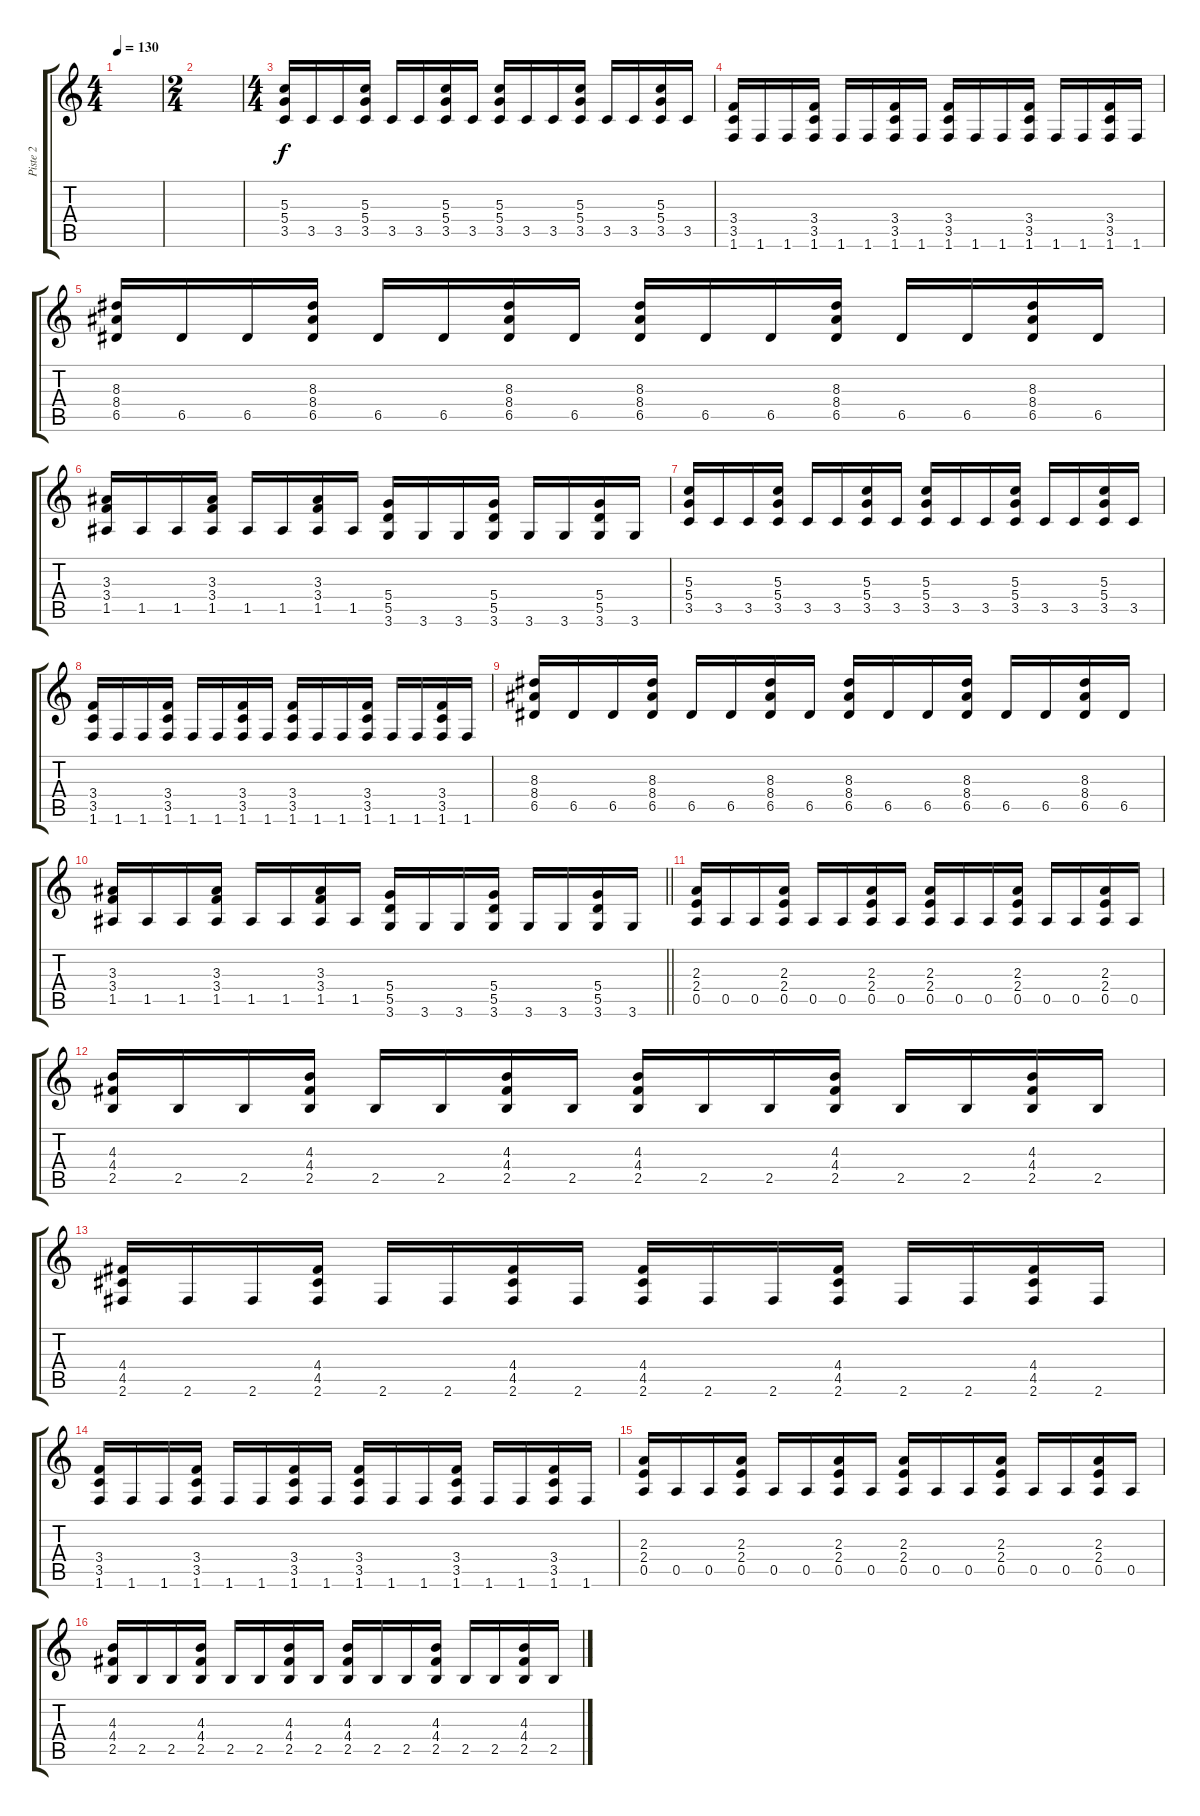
\track ("Piste 2" "Piste 2") {instrument distortionguitar}
\staff {score tabs}
\tuning (E4 B3 G3 D3 A2 E2) {hide}
\ts (4 4)
\tempo 130
\clef g2
\ks c
|
\ts (2 4)
|
\ts (4 4)
\section ("" "")
(5.3 5.4 3.5).16 3.5.16 3.5.16 (5.3 5.4 3.5).16 3.5.16 3.5.16 (5.3 5.4 3.5).16 3.5.16 (5.3 5.4 3.5).16 3.5.16 3.5.16 (5.3 5.4 3.5).16 3.5.16 3.5.16 (5.3 5.4 3.5).16 3.5.16 |
(3.4 3.5 1.6).16 1.6.16 1.6.16 (3.4 3.5 1.6).16 1.6.16 1.6.16 (3.4 3.5 1.6).16 1.6.16 (3.4 3.5 1.6).16 1.6.16 1.6.16 (3.4 3.5 1.6).16 1.6.16 1.6.16 (3.4 3.5 1.6).16 1.6.16 |
(8.3 8.4 6.5).16 6.5.16 6.5.16 (8.3 8.4 6.5).16 6.5.16 6.5.16 (8.3 8.4 6.5).16 6.5.16 (8.3 8.4 6.5).16 6.5.16 6.5.16 (8.3 8.4 6.5).16 6.5.16 6.5.16 (8.3 8.4 6.5).16 6.5.16 |
(3.3 3.4 1.5).16 1.5.16 1.5.16 (3.3 3.4 1.5).16 1.5.16 1.5.16 (3.3 3.4 1.5).16 1.5.16 (5.4 5.5 3.6).16 3.6.16 3.6.16 (5.4 5.5 3.6).16 3.6.16 3.6.16 (5.4 5.5 3.6).16 3.6.16 |
(5.3 5.4 3.5).16 3.5.16 3.5.16 (5.3 5.4 3.5).16 3.5.16 3.5.16 (5.3 5.4 3.5).16 3.5.16 (5.3 5.4 3.5).16 3.5.16 3.5.16 (5.3 5.4 3.5).16 3.5.16 3.5.16 (5.3 5.4 3.5).16 3.5.16 |
(3.4 3.5 1.6).16 1.6.16 1.6.16 (3.4 3.5 1.6).16 1.6.16 1.6.16 (3.4 3.5 1.6).16 1.6.16 (3.4 3.5 1.6).16 1.6.16 1.6.16 (3.4 3.5 1.6).16 1.6.16 1.6.16 (3.4 3.5 1.6).16 1.6.16 |
(8.3 8.4 6.5).16 6.5.16 6.5.16 (8.3 8.4 6.5).16 6.5.16 6.5.16 (8.3 8.4 6.5).16 6.5.16 (8.3 8.4 6.5).16 6.5.16 6.5.16 (8.3 8.4 6.5).16 6.5.16 6.5.16 (8.3 8.4 6.5).16 6.5.16 |
\barLineRight lightlight
(3.3 3.4 1.5).16 1.5.16 1.5.16 (3.3 3.4 1.5).16 1.5.16 1.5.16 (3.3 3.4 1.5).16 1.5.16 (5.4 5.5 3.6).16 3.6.16 3.6.16 (5.4 5.5 3.6).16 3.6.16 3.6.16 (5.4 5.5 3.6).16 3.6.16 |
\section ("" "")
(2.3 2.4 0.5).16 0.5.16 0.5.16 (2.3 2.4 0.5).16 0.5.16 0.5.16 (2.3 2.4 0.5).16 0.5.16 (2.3 2.4 0.5).16 0.5.16 0.5.16 (2.3 2.4 0.5).16 0.5.16 0.5.16 (2.3 2.4 0.5).16 0.5.16 |
(4.3 4.4 2.5).16 2.5.16 2.5.16 (4.3 4.4 2.5).16 2.5.16 2.5.16 (4.3 4.4 2.5).16 2.5.16 (4.3 4.4 2.5).16 2.5.16 2.5.16 (4.3 4.4 2.5).16 2.5.16 2.5.16 (4.3 4.4 2.5).16 2.5.16 |
(4.4 4.5 2.6).16 2.6.16 2.6.16 (4.4 4.5 2.6).16 2.6.16 2.6.16 (4.4 4.5 2.6).16 2.6.16 (4.4 4.5 2.6).16 2.6.16 2.6.16 (4.4 4.5 2.6).16 2.6.16 2.6.16 (4.4 4.5 2.6).16 2.6.16 |
(3.4 3.5 1.6).16 1.6.16 1.6.16 (3.4 3.5 1.6).16 1.6.16 1.6.16 (3.4 3.5 1.6).16 1.6.16 (3.4 3.5 1.6).16 1.6.16 1.6.16 (3.4 3.5 1.6).16 1.6.16 1.6.16 (3.4 3.5 1.6).16 1.6.16 |
(2.3 2.4 0.5).16 0.5.16 0.5.16 (2.3 2.4 0.5).16 0.5.16 0.5.16 (2.3 2.4 0.5).16 0.5.16 (2.3 2.4 0.5).16 0.5.16 0.5.16 (2.3 2.4 0.5).16 0.5.16 0.5.16 (2.3 2.4 0.5).16 0.5.16 |
(4.3 4.4 2.5).16 2.5.16 2.5.16 (4.3 4.4 2.5).16 2.5.16 2.5.16 (4.3 4.4 2.5).16 2.5.16 (4.3 4.4 2.5).16 2.5.16 2.5.16 (4.3 4.4 2.5).16 2.5.16 2.5.16 (4.3 4.4 2.5).16 2.5.16
